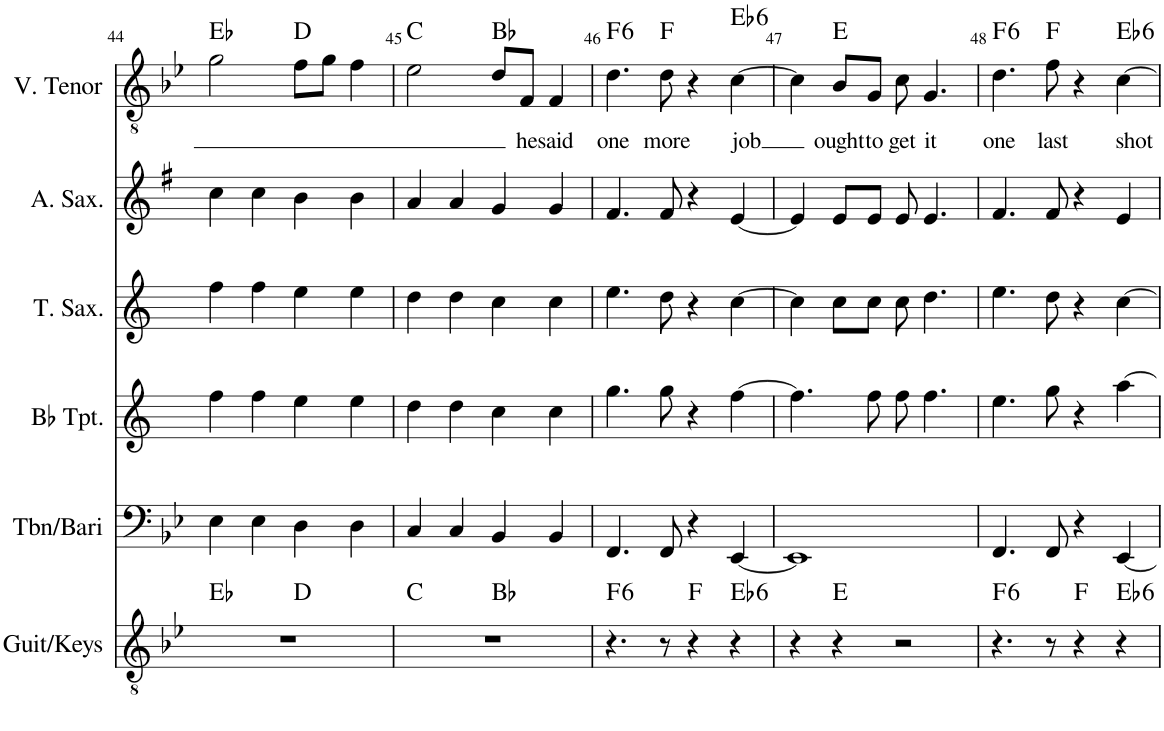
**kern	**harte	**kern	**kern	**kern	**kern	**kern	**text	**harte
*part6	*part6	*part5	*part4	*part3	*part2	*part1	*part1	*part1
*staff6	*	*staff5	*staff4	*staff3	*staff2	*staff1	*staff1	*
*I"Guit/Keys	*	*I"Tbn/Bari	*I"Bb Trumpet	*I"Tenor Saxophone	*I"Alto Saxophone	*I"V. Tenor	*	*
*I'Guit/Keys	*	*I'Tbn/Bari	*I'Bb Tpt.	*I'T. Sax.	*I'A. Sax.	*I'V. Tenor	*	*
!!LO:PB:g=z
*clefGv2	*	*clefF4	*clefG2	*clefG2	*clefG2	*clefGv2	*	*
*	*	*	*Trd1c2	*Trd8c14	*Trd5c9	*	*	*
*k[b-e-]	*	*k[b-e-]	*k[]	*k[]	*k[f#]	*k[b-e-]	*	*
*M4/4	*	*M4/4	*M4/4	*M4/4	*M4/4	*M4/4	*	*
=44	=44	=44	=44	=44	=44	=44	=44	=44
*^	*	*	*	*	*	*	*	*
1r	2ryy	Eb:maj	4E-\	4ff\	4ff\	4cc\	2g\	.	Eb:maj
.	.	.	4E-\	4ff\	4ff\	4cc\	.	.	.
.	2ryy	D:maj	4D\	4ee\	4ee\	4b\	8f\L	.	D:maj
.	.	.	.	.	.	.	8g\J	.	.
.	.	.	4D\	4ee\	4ee\	4b\	4f\	.	.
=45	=45	=45	=45	=45	=45	=45	=45	=45	=45
1r	2ryy	C:maj	4C/	4dd\	4dd\	4a/	2e-\	.	C:maj
.	.	.	4C/	4dd\	4dd\	4a/	.	.	.
.	2ryy	Bb:maj	4BB-/	4cc\	4cc\	4g/	8d/L	.	Bb:maj
!	!	!	!	!	!	!	!	!LO:LY:b	!
.	.	.	.	.	.	.	8F/J	he	.
!	!	!	!	!	!	!	!	!LO:LY:b	!
.	.	.	4BB-/	4cc\	4cc\	4g/	4F/	said	.
=46	=46	=46	=46	=46	=46	=46	=46	=46	=46
!	!	!LO:H:kt=6	!	!	!	!	!	!LO:LY:b	!LO:H:kt=6
*v	*v	*	*	*	*	*	*	*	*
4.r	F:maj6	4.FF/	4.gg\	4.ee\	4.f#/	4.d\	one	F:maj6
!	!	!	!	!	!	!	!LO:LY:b	!
8r	.	8FF/	8gg\	8dd\	8f#/	8d\	more	F:maj
4r	F:maj	4r	4r	4r	4r	4r	.	.
!	!LO:H:kt=6	!	!	!	!	!	!LO:LY:b	!LO:H:kt=6
4r	Eb:maj6	[4EE-/	[4ff\	[4cc\	[4e/	[4c\	job	Eb:maj6
=47	=47	=47	=47	=47	=47	=47	=47	=47
4r	.	1EE-]	4.ff\]	4cc\]	4e/]	4c\]	.	.
!	!	!	!	!	!	!	!LO:LY:b	!
4r	E:maj	.	.	8cc\L	8e/L	8B-/L	ought	E:maj
!	!	!	!	!	!	!	!LO:LY:b	!
.	.	.	8ff\	8cc\J	8e/J	8G/J	to	.
!	!	!	!	!	!	!	!LO:LY:b	!
2r	.	.	8ff\	8cc\	8e/	8c\	get	.
!	!	!	!	!	!	!	!LO:LY:b	!
.	.	.	4.ff\	4.dd\	4.e/	4.G/	it	.
=48	=48	=48	=48	=48	=48	=48	=48	=48
!	!LO:H:kt=6	!	!	!	!	!	!LO:LY:b	!LO:H:kt=6
4.r	F:maj6	4.FF/	4.ee\	4.ee\	4.f#/	4.d\	one	F:maj6
!	!	!	!	!	!	!	!LO:LY:b	!
8r	.	8FF/	8gg\	8dd\	8f#/	8f\	last	F:maj
4r	F:maj	4r	4r	4r	4r	4r	.	.
!	!LO:H:kt=6	!	!	!	!	!	!LO:LY:b	!LO:H:kt=6
4r	Eb:maj6	[4EE-/	[4aa\	[4cc\	4e/	[4c\	shot	Eb:maj6
=	=	=	=	=	=	=	=	=
*-	*-	*-	*-	*-	*-	*-	*-	*-
